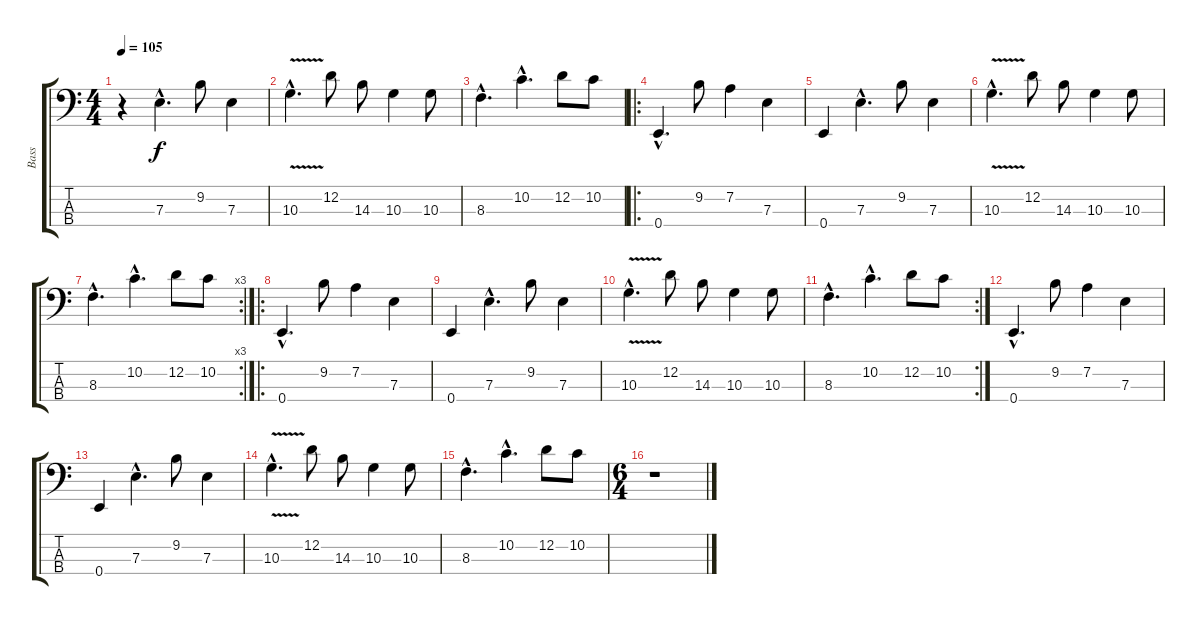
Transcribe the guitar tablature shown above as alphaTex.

\track ("Bass" "Bass") {instrument electricbassfinger}
\staff {score tabs}
\tuning (G2 D2 A1 E1) {hide}
\ts (4 4)
\tempo 105
\clef f4
\ks c
r.4{dy f} 7.3{hac}.4{d} 9.2.8 7.3.4 |
10.3{v hac}.4{d} 12.2.8 14.3.8 10.3.4 10.3.8 |
8.3{hac}.4{d} 10.2{hac}.4{d} 12.2.8 10.2.8 |
\ro
0.4{hac}.4{d} 9.2.8 7.2.4 7.3.4 |
0.4.4 7.3{hac}.4{d} 9.2.8 7.3.4 |
10.3{v hac}.4{d} 12.2.8 14.3.8 10.3.4 10.3.8 |
\rc 3
8.3{hac}.4{d} 10.2{hac}.4{d} 12.2.8 10.2.8 |
\ro
0.4{hac}.4{d} 9.2.8 7.2.4 7.3.4 |
0.4.4 7.3{hac}.4{d} 9.2.8 7.3.4 |
10.3{v hac}.4{d} 12.2.8 14.3.8 10.3.4 10.3.8 |
\rc 2
8.3{hac}.4{d} 10.2{hac}.4{d} 12.2.8 10.2.8 |
0.4{hac}.4{d} 9.2.8 7.2.4 7.3.4 |
0.4.4 7.3{hac}.4{d} 9.2.8 7.3.4 |
10.3{v hac}.4{d} 12.2.8 14.3.8 10.3.4 10.3.8 |
8.3{hac}.4{d} 10.2{hac}.4{d} 12.2.8 10.2.8 |
\ts (6 4)
r.1
